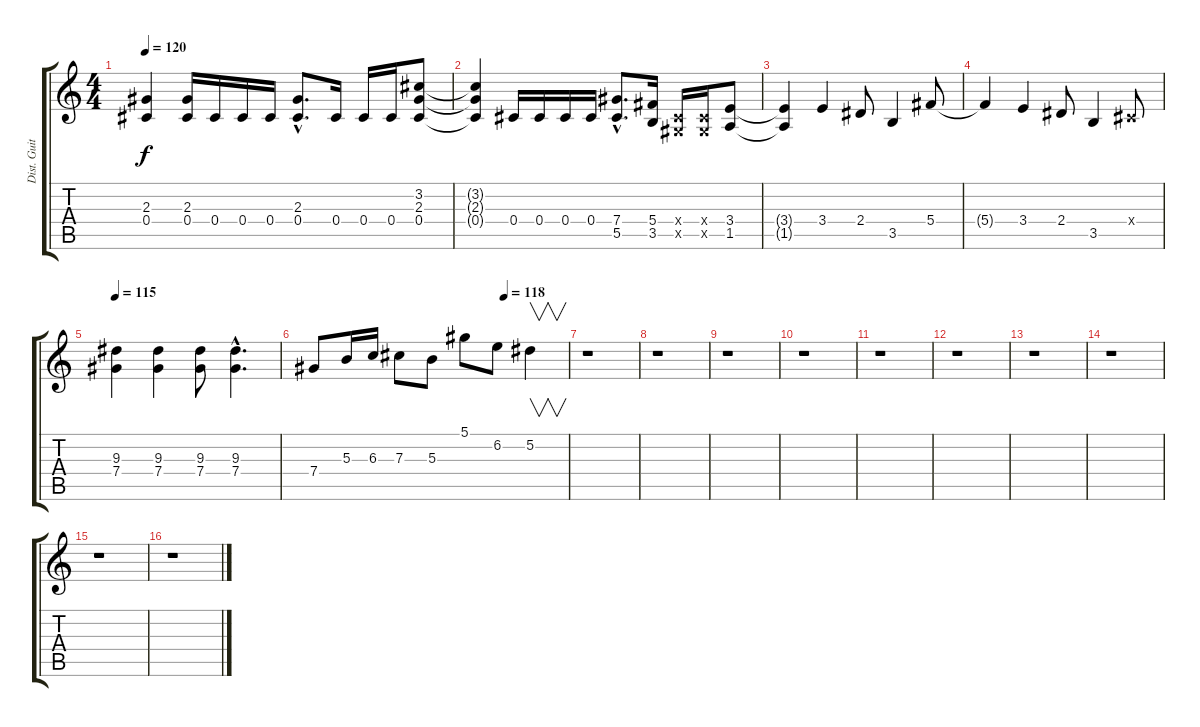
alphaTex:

\track ("Dist. Guitar 3" "Dist. Guit") {instrument distortionguitar}
\staff {score tabs}
\tuning (Eb4 Bb3 Gb3 Db3 Ab2 Eb2) {hide}
\ts (4 4)
\tempo 120
\clef g2
\ks c
(2.3{t} 0.4{t}).4{dy f} (2.3 0.4).16 0.4.16 0.4.16 0.4.16 (2.3{hac} 0.4{hac}).8{d} 0.4.16 0.4.16 0.4.16 (3.2 2.3 0.4).8 |
(3.2{t} 2.3{t} 0.4{t}).4 0.4.16 0.4.16 0.4.16 0.4.16 (7.4{hac} 5.5{hac}).8{d} (5.4 3.5).16 (0.4{x} 0.5{x}).16 (0.4{x} 0.5{x}).16 (3.4 1.5).8 |
(3.4{t} 1.5{t}).4 3.4.4 2.4.8 3.5.4 5.4.8 |
5.4{t}.4 3.4.4 2.4.8 3.5.4 0.4{x}.8 |
\tempo 115
(9.3 7.4).4 (9.3 7.4).4 (9.3 7.4).8 (9.3{hac} 7.4{hac}).4{d} |
\tempo (118 0.75)
7.4.8 5.3.16 6.3.16 7.3.8 5.3.8 5.1.8 6.2.8 5.2.4{v} |
r.1 |
r.1 |
r.1 |
r.1 |
r.1 |
r.1 |
r.1 |
r.1 |
r.1 |
r.1
